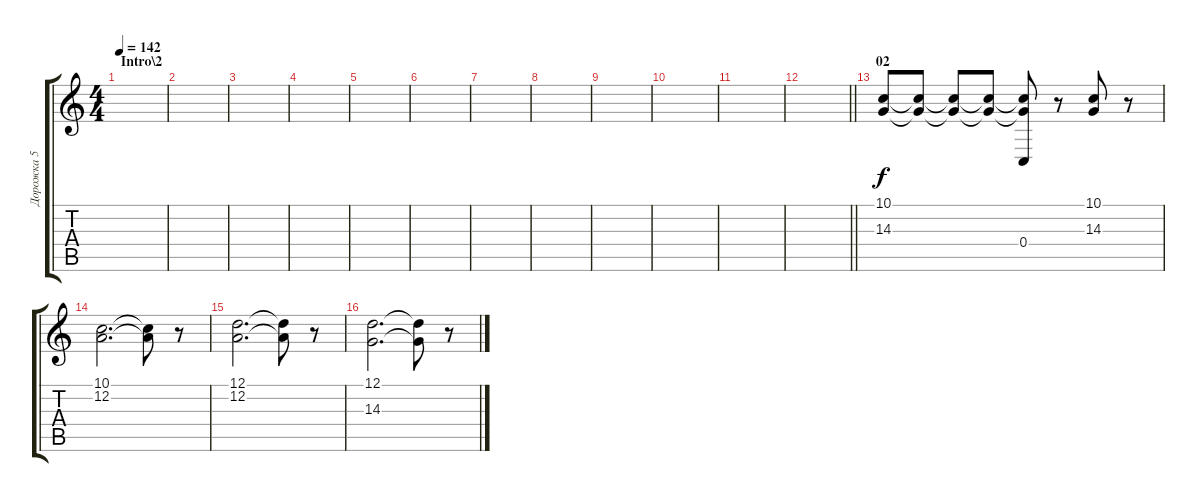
\track ("Дорожка 5" "Дорожка 5") {instrument choiraahs}
\staff {score tabs}
\tuning (D4 A3 F3 C3 G2 D2) {hide}
\ts (4 4)
\section ("" "Intro\\2")
\tempo 142
\clef g2
\ks c
|
|
|
|
|
|
|
|
|
|
|
\barLineRight lightlight
|
\section ("" "02")
(10.1 14.3).8 (10.1{t} 14.3{t}).8 (10.1{t} 14.3{t}).8 (10.1{t} 14.3{t}).8 (10.1{t} 14.3{t} 0.4).8 r.8 (10.1 14.3).8 r.8 |
(10.1 12.2).2{d} (10.1{t} 12.2{t}).8 r.8 |
(12.1 12.2).2{d} (12.1{t} 12.2{t}).8 r.8 |
(12.1 14.3).2{d} (12.1{t} 14.3{t}).8 r.8
